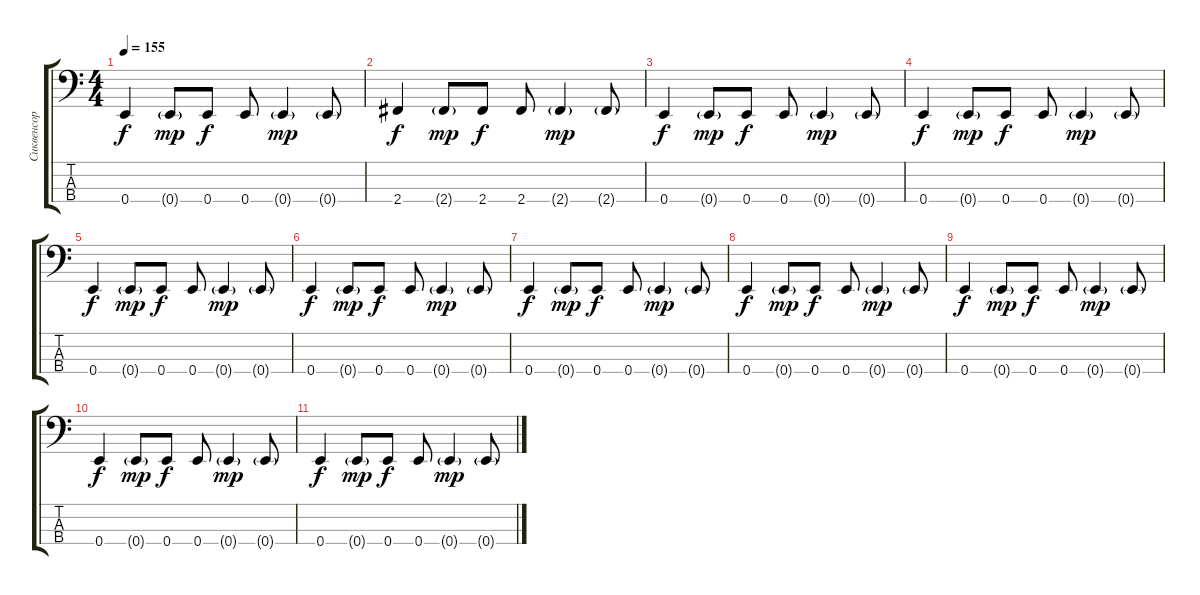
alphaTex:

\track ("Сиквенсор" "Сиквенсор") {instrument synthbass1}
\staff {score tabs}
\tuning (G2 D2 A1 E1) {hide}
\ts (4 4)
\tempo 155
\clef f4
\ks c
0.4.4{dy f} 0.4{g}.8{dy mp} 0.4.8{dy f} 0.4.8 0.4{g}.4{dy mp} 0.4{g}.8 |
2.4.4{dy f} 2.4{g}.8{dy mp} 2.4.8{dy f} 2.4.8 2.4{g}.4{dy mp} 2.4{g}.8 |
0.4.4{dy f} 0.4{g}.8{dy mp} 0.4.8{dy f} 0.4.8 0.4{g}.4{dy mp} 0.4{g}.8 |
0.4.4{dy f} 0.4{g}.8{dy mp} 0.4.8{dy f} 0.4.8 0.4{g}.4{dy mp} 0.4{g}.8 |
0.4.4{dy f} 0.4{g}.8{dy mp} 0.4.8{dy f} 0.4.8 0.4{g}.4{dy mp} 0.4{g}.8 |
0.4.4{dy f} 0.4{g}.8{dy mp} 0.4.8{dy f} 0.4.8 0.4{g}.4{dy mp} 0.4{g}.8 |
0.4.4{dy f} 0.4{g}.8{dy mp} 0.4.8{dy f} 0.4.8 0.4{g}.4{dy mp} 0.4{g}.8 |
0.4.4{dy f} 0.4{g}.8{dy mp} 0.4.8{dy f} 0.4.8 0.4{g}.4{dy mp} 0.4{g}.8 |
0.4.4{dy f} 0.4{g}.8{dy mp} 0.4.8{dy f} 0.4.8 0.4{g}.4{dy mp} 0.4{g}.8 |
0.4.4{dy f} 0.4{g}.8{dy mp} 0.4.8{dy f} 0.4.8 0.4{g}.4{dy mp} 0.4{g}.8 |
0.4.4{dy f} 0.4{g}.8{dy mp} 0.4.8{dy f} 0.4.8 0.4{g}.4{dy mp} 0.4{g}.8
